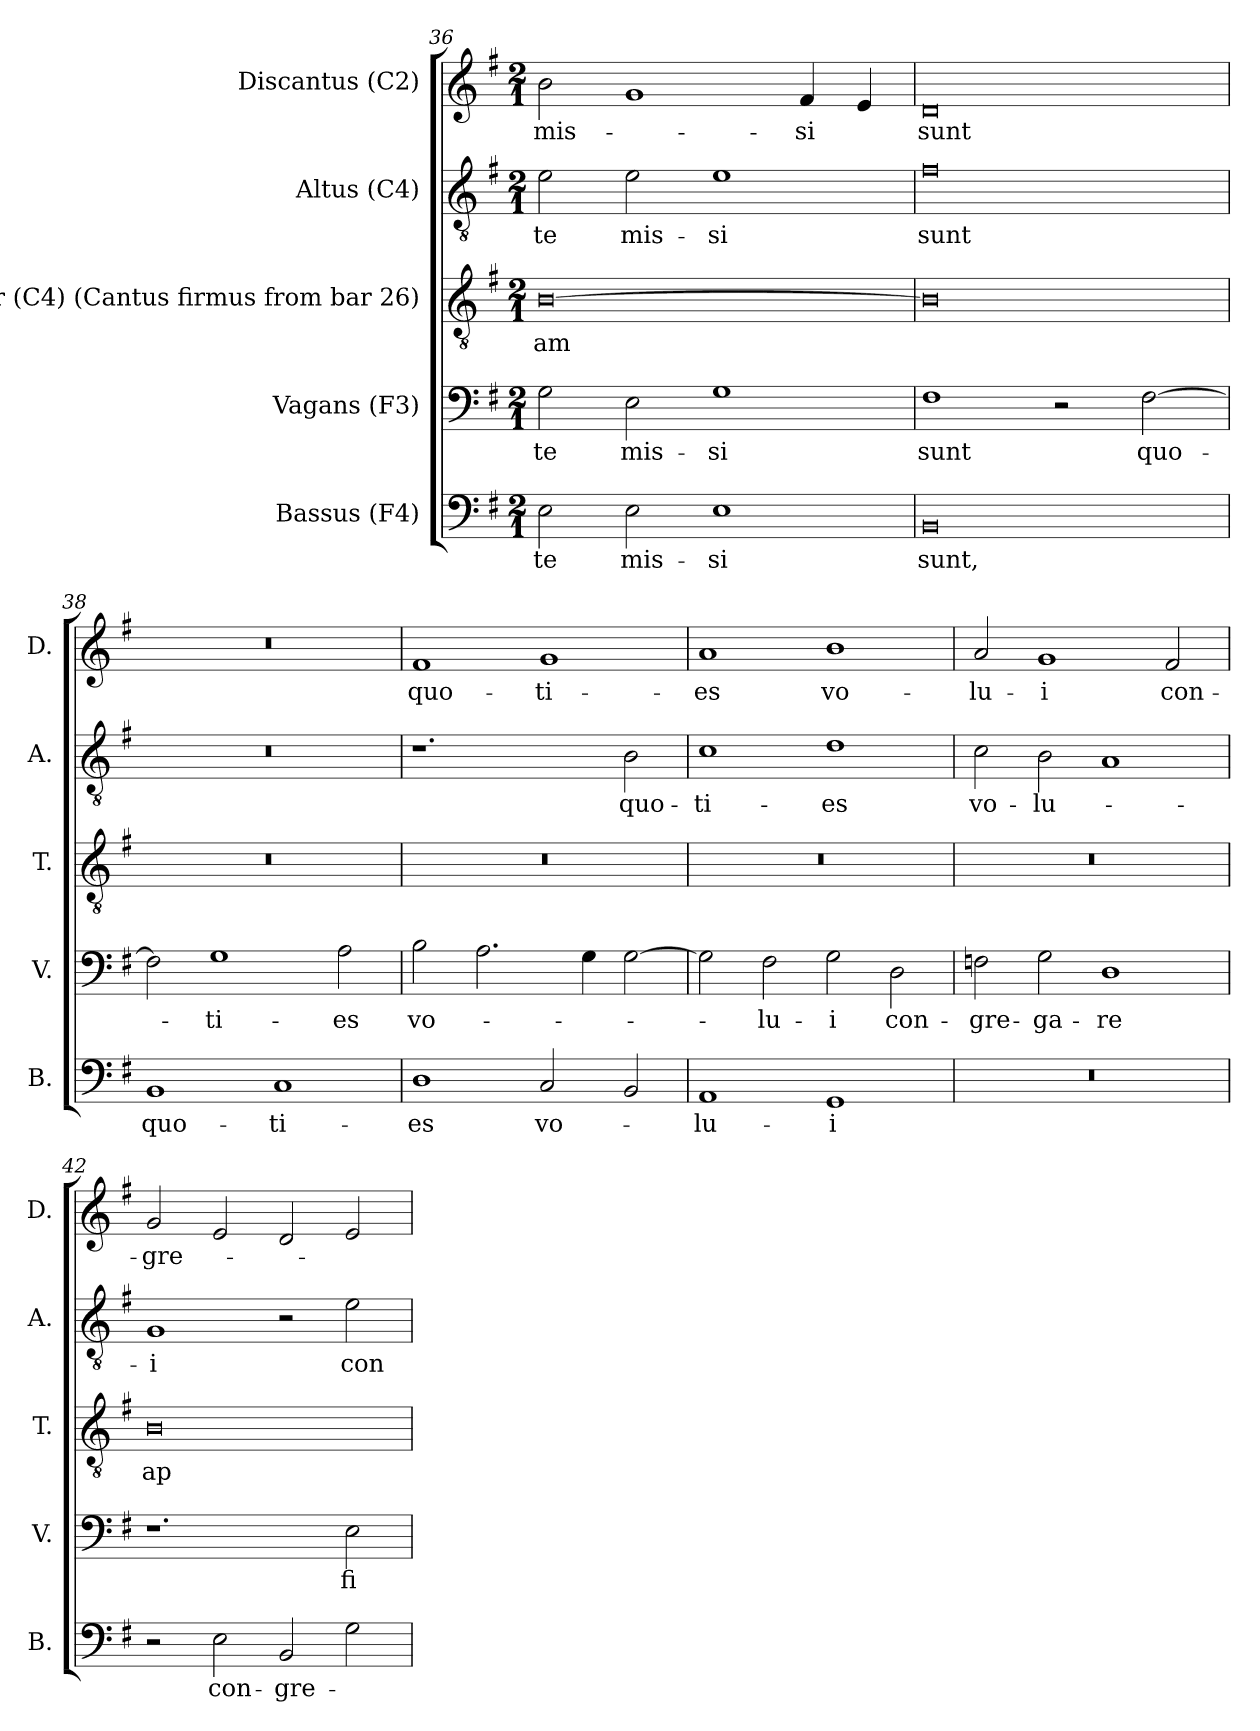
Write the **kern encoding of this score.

**kern	**text	**kern	**text	**kern	**text	**kern	**text	**kern	**text
*part5	*part5	*part4	*part4	*part3	*part3	*part2	*part2	*part1	*part1
*staff5	*staff5	*staff4	*staff4	*staff3	*staff3	*staff2	*staff2	*staff1	*staff1
*I"Bassus (F4)	*	*I"Vagans (F3)	*	*I"Tenor (C4) (Cantus firmus from bar 26)	*	*I"Altus (C4)	*	*I"Discantus (C2)	*
*I'B.	*	*I'V.	*	*I'T.	*	*I'A.	*	*I'D.	*
*clefF4	*	*clefF4	*	*clefGv2	*	*clefGv2	*	*clefG2	*
*	*	*ITrd7c12	*	*ITrd7c12	*	*	*	*	*
*k[f#]	*	*k[f#]	*	*k[f#]	*	*k[f#]	*	*k[f#]	*
*G:	*	*G:	*	*G:	*	*G:	*	*G:	*
*M2/1	*	*M2/1	*	*M2/1	*	*M2/1	*	*M2/1	*
=36	=36	=36	=36	=36	=36	=36	=36	=36	=36
!	!LO:LY:b:color=#000000	!	!	!	!	!	!	!	!
!	!	!	!LO:LY:b:color=#000000	!	!	!	!	!	!
!	!	!	!	!	!LO:LY:b:color=#000000	!	!	!	!
!	!	!	!	!	!	!	!LO:LY:b:color=#000000	!	!
!	!	!	!	!	!	!	!	!	!LO:LY:b:color=#000000
2Ei\	te	2GGi\	te	[0BBi	-am	2ei\	te	2bi\	mis-
!	!LO:LY:b:color=#000000	!	!	!	!	!	!	!	!
!	!	!	!LO:LY:b:color=#000000	!	!	!	!	!	!
!	!	!	!	!	!	!	!LO:LY:b:color=#000000	!	!
2Ei\	mis-	2EEi\	mis-	.	.	2ei\	mis-	1gi	.
!	!LO:LY:b:color=#000000	!	!	!	!	!	!	!	!
!	!	!	!LO:LY:b:color=#000000	!	!	!	!	!	!
!	!	!	!	!	!	!	!LO:LY:b:color=#000000	!	!
1Ei	-si	1GGi	-si	.	.	1ei	-si	.	.
!	!	!	!	!	!	!	!	!	!LO:LY:b:color=#000000
.	.	.	.	.	.	.	.	4f#i/	-si
.	.	.	.	.	.	.	.	4ei/	.
=37	=37	=37	=37	=37	=37	=37	=37	=37	=37
!	!LO:LY:b:color=#000000	!	!	!	!	!	!	!	!
!	!	!	!LO:LY:b:color=#000000	!	!	!	!	!	!
!	!	!	!	!	!	!	!LO:LY:b:color=#000000	!	!
!	!	!	!	!	!	!	!	!	!LO:LY:b:color=#000000
0BBi	sunt,	1FF#i	sunt	0BBi]	.	0f#i	sunt	0di	sunt
.	.	2r	.	.	.	.	.	.	.
!	!	!	!LO:LY:b:color=#000000	!	!	!	!	!	!
.	.	[2FF#i\	quo-	.	.	.	.	.	.
=38	=38	=38	=38	=38	=38	=38	=38	=38	=38
!	!LO:LY:b:color=#000000	!	!	!LO:N:vis=1	!	!LO:N:vis=1	!	!LO:N:vis=1	!
1BBi	quo-	2FF#i\]	.	0r	.	0r	.	0r	.
!	!	!	!LO:LY:b:color=#000000	!	!	!	!	!	!
.	.	1GGi	-ti-	.	.	.	.	.	.
!	!LO:LY:b:color=#000000	!	!	!	!	!	!	!	!
1Ci	-ti-	.	.	.	.	.	.	.	.
!	!	!	!LO:LY:b:color=#000000	!	!	!	!	!	!
.	.	2AAi\	-es	.	.	.	.	.	.
!!LO:LB:g=z
=39	=39	=39	=39	=39	=39	=39	=39	=39	=39
!	!LO:LY:b:color=#000000	!	!	!	!	!	!	!	!
!	!	!	!LO:LY:b:color=#000000	!LO:N:vis=1	!	!	!	!	!
!	!	!	!	!	!	!	!	!	!LO:LY:b:color=#000000
1Di	-es	2BBi\	vo-	0r	.	1.r	.	1f#i	quo-
.	.	2.AAi\	.	.	.	.	.	.	.
!	!LO:LY:b:color=#000000	!	!	!	!	!	!	!	!
!	!	!	!	!	!	!	!	!	!LO:LY:b:color=#000000
2Ci/	vo-	.	.	.	.	.	.	1gi	-ti-
.	.	4GGi\	.	.	.	.	.	.	.
!	!	!	!	!	!	!	!LO:LY:b:color=#000000	!	!
2BBi/	.	[2GGi\	.	.	.	2Bi\	quo-	.	.
=40	=40	=40	=40	=40	=40	=40	=40	=40	=40
!	!LO:LY:b:color=#000000	!	!	!LO:N:vis=1	!	!	!	!	!
!	!	!	!	!	!	!	!LO:LY:b:color=#000000	!	!
!	!	!	!	!	!	!	!	!	!LO:LY:b:color=#000000
1AAi	-lu-	2GGi\]	.	0r	.	1ci	-ti-	1ai	-es
!	!	!	!LO:LY:b:color=#000000	!	!	!	!	!	!
.	.	2FF#i\	-lu-	.	.	.	.	.	.
!	!LO:LY:b:color=#000000	!	!	!	!	!	!	!	!
!	!	!	!LO:LY:b:color=#000000	!	!	!	!	!	!
!	!	!	!	!	!	!	!LO:LY:b:color=#000000	!	!
!	!	!	!	!	!	!	!	!	!LO:LY:b:color=#000000
1GGi	-i	2GGi\	-i	.	.	1di	-es	1bi	vo-
!	!	!	!LO:LY:b:color=#000000	!	!	!	!	!	!
.	.	2DDi\	con-	.	.	.	.	.	.
=41	=41	=41	=41	=41	=41	=41	=41	=41	=41
!LO:N:vis=1	!	!	!	!	!	!	!	!	!
!	!	!	!LO:LY:b:color=#000000	!LO:N:vis=1	!	!	!	!	!
!	!	!	!	!	!	!	!LO:LY:b:color=#000000	!	!
!	!	!	!	!	!	!	!	!	!LO:LY:b:color=#000000
0r	.	2FFni\	-gre-	0r	.	2ci\	vo-	2ai/	-lu-
!	!	!	!LO:LY:b:color=#000000	!	!	!	!	!	!
!	!	!	!	!	!	!	!LO:LY:b:color=#000000	!	!
!	!	!	!	!	!	!	!	!	!LO:LY:b:color=#000000
.	.	2GGi\	-ga-	.	.	2Bi\	-lu-	1gi	-i
!	!	!	!LO:LY:b:color=#000000	!	!	!	!	!	!
.	.	1DDi	-re	.	.	1Ai	.	.	.
!	!	!	!	!	!	!	!	!	!LO:LY:b:color=#000000
.	.	.	.	.	.	.	.	2f#i/	con-
=42	=42	=42	=42	=42	=42	=42	=42	=42	=42
!	!	!	!	!	!LO:LY:b:color=#000000	!	!	!	!
!	!	!	!	!	!	!	!LO:LY:b:color=#000000	!	!
!	!	!	!	!	!	!	!	!	!LO:LY:b:color=#000000
2r	.	1.r	.	0BBi	ap-	1Gi	-i	2gi/	-gre-
!	!LO:LY:b:color=#000000	!	!	!	!	!	!	!	!
2Ei\	con-	.	.	.	.	.	.	2ei/	.
!	!LO:LY:b:color=#000000	!	!	!	!	!	!	!	!
2BBi/	-gre-	.	.	.	.	2r	.	2di/	.
!	!	!	!LO:LY:b:color=#000000	!	!	!	!	!	!
!	!	!	!	!	!	!	!LO:LY:b:color=#000000	!	!
2Gi\	.	2EEi\	fi-	.	.	2ei\	con-	2ei/	.
=	=	=	=	=	=	=	=	=	=
*-	*-	*-	*-	*-	*-	*-	*-	*-	*-
